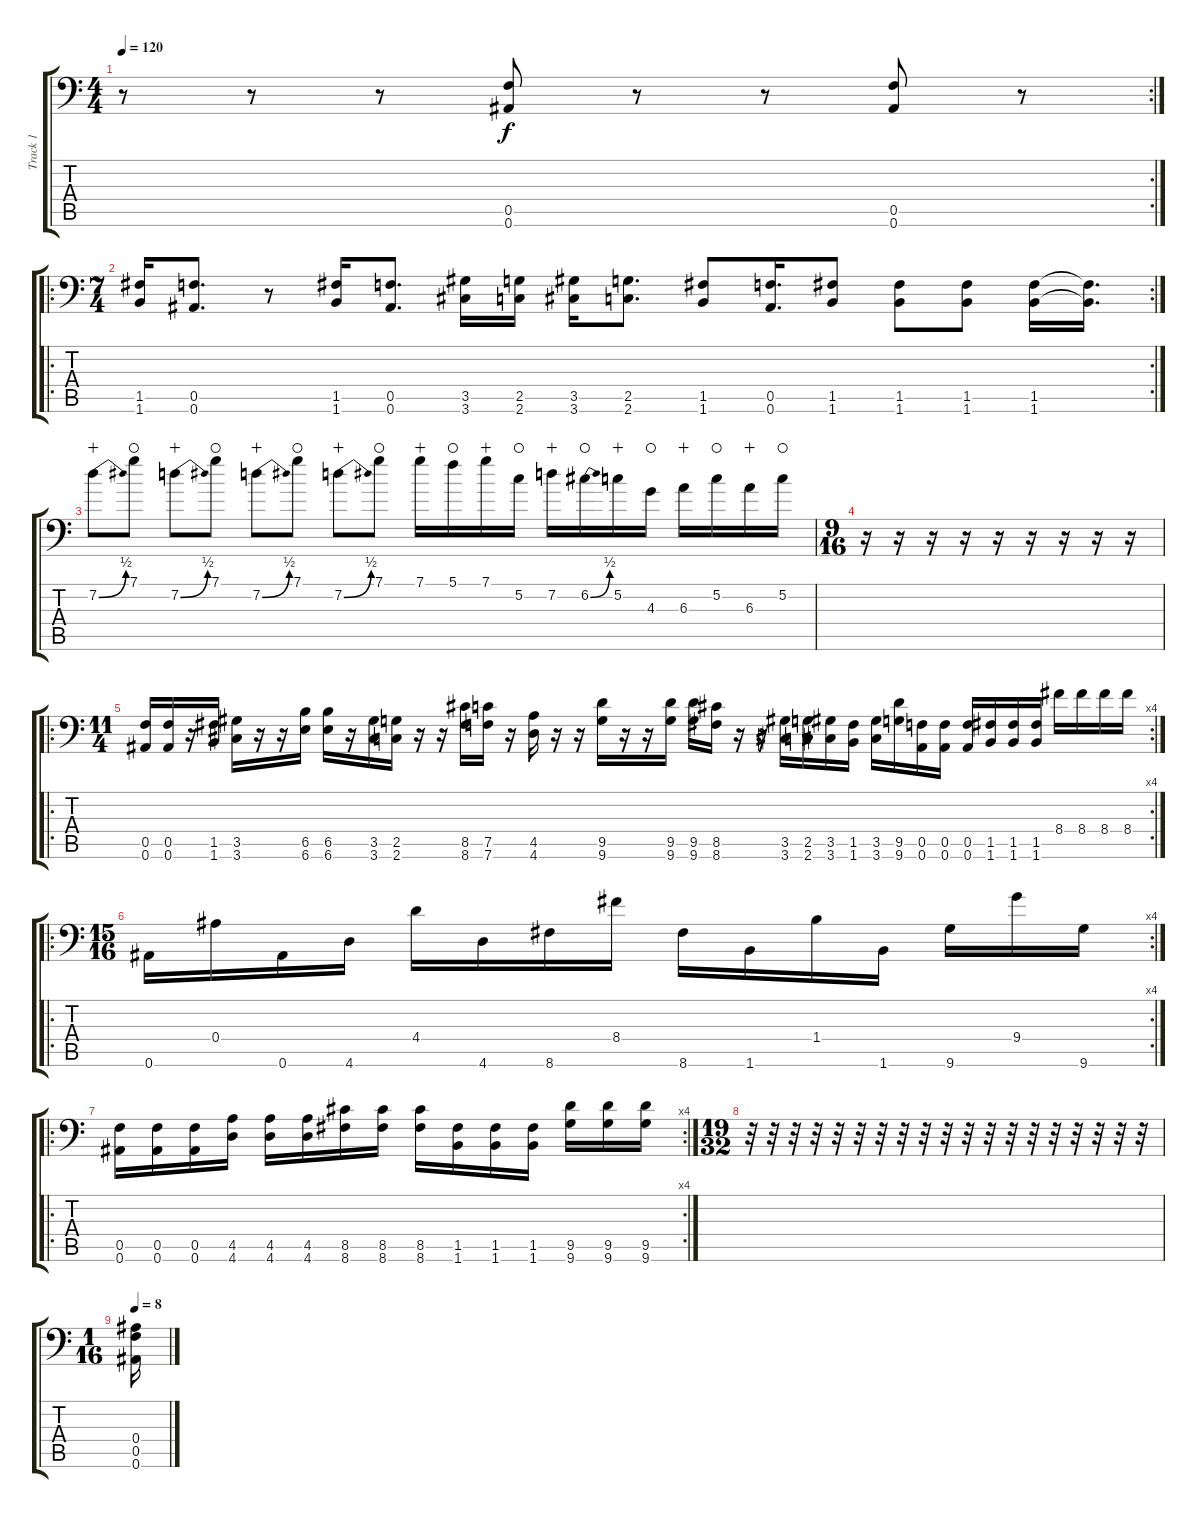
\track ("Track 1" "Track 1") {instrument distortionguitar}
\staff {score tabs}
\tuning (C4 G3 Eb3 Bb2 F2 Bb1) {hide}
\rc 2
\ts (4 4)
\tempo 120
\clef f4
\ks c
r.8{dy f} r.8 r.8 (0.5 0.6).8 r.8 r.8 (0.5 0.6).8 r.8 |
\ro
\rc 2
\ts (7 4)
(1.5 1.6).16 (0.5 0.6).8{d} r.8 (1.5 1.6).16 (0.5 0.6).8{d} (3.5 3.6).16 (2.5 2.6).16 (3.5 3.6).16 (2.5 2.6).8{d} (1.5 1.6).8 (0.5 0.6).16{d} (1.5 1.6).8 (1.5 1.6).8 (1.5 1.6).8 (1.5 1.6).16 (1.5{t} 1.6{t}).16{d} |
7.2{be (bend 0 0 60 2)}.8{wahc} 7.1.8{waho} 7.2{be (bend 0 0 60 2)}.8{wahc} 7.1.8{waho} 7.2{be (bend 0 0 60 2)}.8{wahc} 7.1.8{waho} 7.2{be (bend 0 0 60 2)}.8{wahc} 7.1.8{waho} 7.1.16{wahc} 5.1.16{waho} 7.1.16{wahc} 5.2.16{waho} 7.2.16{wahc} 6.2{be (bend 0 0 60 2)}.16{waho} 5.2.16{wahc} 4.3.16{waho} 6.3.16{wahc} 5.2.16{waho} 6.3.16{wahc} 5.2.16{waho} |
\ts (9 16)
r.16 r.16 r.16 r.16 r.16 r.16 r.16 r.16 r.16 |
\ro
\rc 4
\ts (11 4)
(0.5 0.6).16 (0.5 0.6).16 r.16 (1.5 1.6).16 (3.5 3.6).16 r.16 r.16 (6.5 6.6).16 (6.5 6.6).16 r.16 (3.5 3.6).16 (2.5 2.6).16 r.16 r.16 (8.5 8.6).16 (7.5 7.6).16 r.16 (4.5 4.6).16 r.16 r.16 (9.5 9.6).16 r.16 r.16 (9.5 9.6).16 (9.5 9.6).16 (8.5 8.6).16 r.16 r.16 (3.5 3.6).16 (2.5 2.6).16 (3.5 3.6).16 (1.5 1.6).16 (3.5 3.6).16 (9.5 9.6).16 (0.5 0.6).16 (0.5 0.6).16 (0.5 0.6).16 (1.5 1.6).16 (1.5 1.6).16 (1.5 1.6).16 8.4.16 8.4.16 8.4.16 8.4.16 |
\ro
\rc 4
\ts (15 16)
0.6.16 0.4.16 0.6.16 4.6.16 4.4.16 4.6.16 8.6.16 8.4.16 8.6.16 1.6.16 1.4.16 1.6.16 9.6.16 9.4.16 9.6.16 |
\ro
\rc 4
(0.5 0.6).16 (0.5 0.6).16 (0.5 0.6).16 (4.5 4.6).16 (4.5 4.6).16 (4.5 4.6).16 (8.5 8.6).16 (8.5 8.6).16 (8.5 8.6).16 (1.5 1.6).16 (1.5 1.6).16 (1.5 1.6).16 (9.5 9.6).16 (9.5 9.6).16 (9.5 9.6).16 |
\ts (19 32)
r.32 r.32 r.32 r.32 r.32 r.32 r.32 r.32 r.32 r.32 r.32 r.32 r.32 r.32 r.32 r.32 r.32 r.32 r.32 |
\ts (1 16)
\tempo 8
(0.4 0.5 0.6).16
